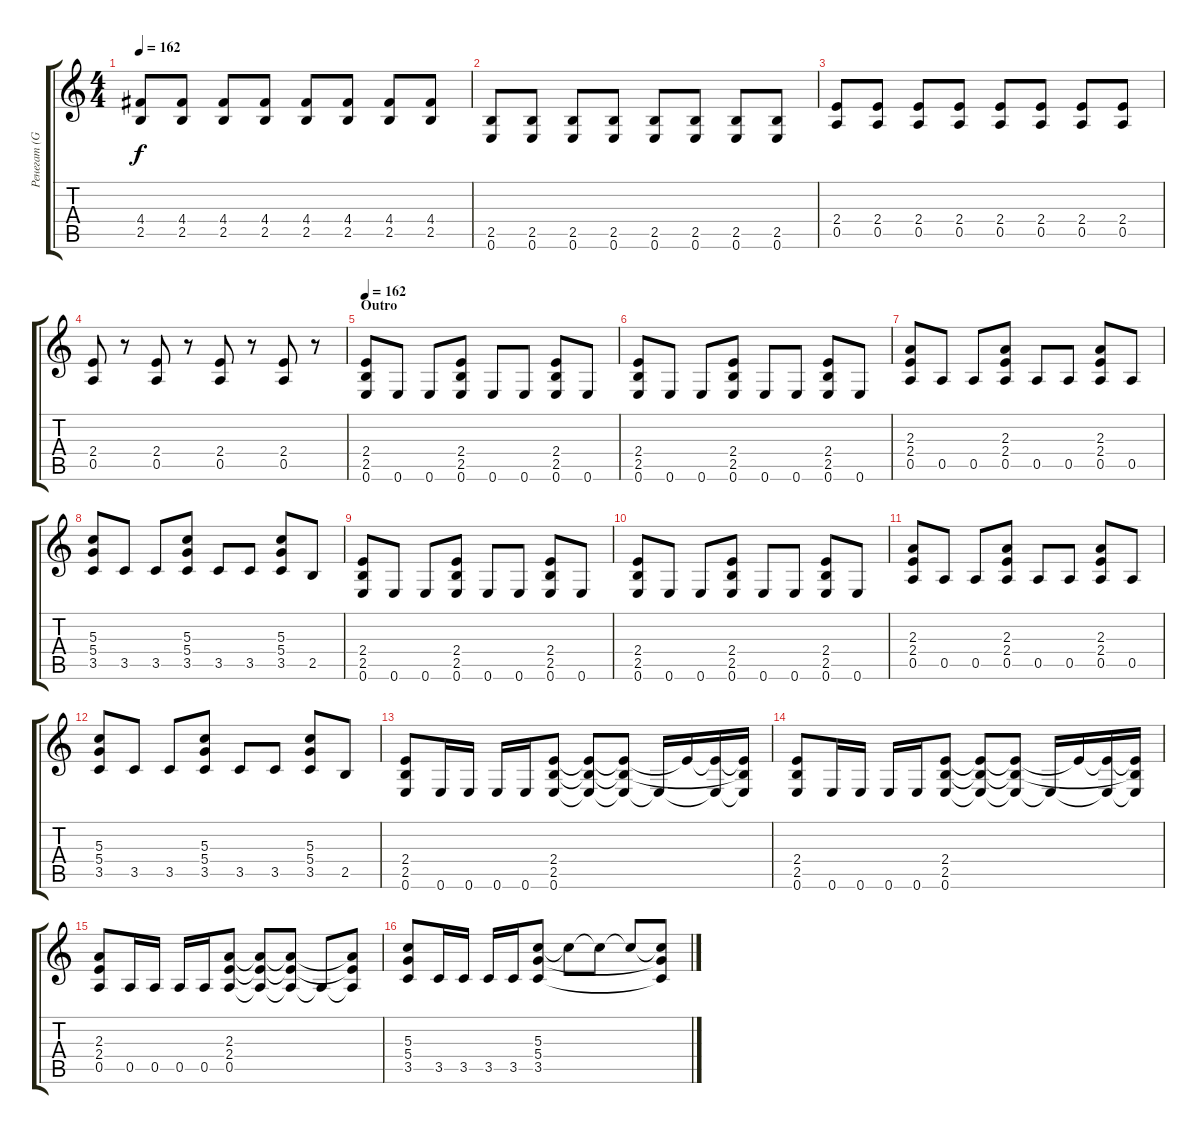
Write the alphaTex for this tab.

\track ("Ренегат (Guitar 1)" "Ренегат (G") {instrument distortionguitar}
\staff {score tabs}
\tuning (E4 B3 G3 D3 A2 E2) {hide}
\ts (4 4)
\tempo 162
\clef g2
\ks c
(4.4 2.5).8{dy f} (4.4 2.5).8 (4.4 2.5).8 (4.4 2.5).8 (4.4 2.5).8 (4.4 2.5).8 (4.4 2.5).8 (4.4 2.5).8 |
(2.5 0.6).8 (2.5 0.6).8 (2.5 0.6).8 (2.5 0.6).8 (2.5 0.6).8 (2.5 0.6).8 (2.5 0.6).8 (2.5 0.6).8 |
(2.4 0.5).8 (2.4 0.5).8 (2.4 0.5).8 (2.4 0.5).8 (2.4 0.5).8 (2.4 0.5).8 (2.4 0.5).8 (2.4 0.5).8 |
(2.4 0.5).8 r.8 (2.4 0.5).8 r.8 (2.4 0.5).8 r.8 (2.4 0.5).8 r.8 |
\section ("" "Outro")
\tempo 162
(2.4 2.5 0.6).8{volume 10} 0.6.8 0.6.8 (2.4 2.5 0.6).8 0.6.8 0.6.8 (2.4 2.5 0.6).8 0.6.8 |
(2.4 2.5 0.6).8 0.6.8 0.6.8 (2.4 2.5 0.6).8 0.6.8 0.6.8 (2.4 2.5 0.6).8 0.6.8 |
(2.3 2.4 0.5).8 0.5.8 0.5.8 (2.3 2.4 0.5).8 0.5.8 0.5.8 (2.3 2.4 0.5).8 0.5.8 |
(5.3 5.4 3.5).8 3.5.8 3.5.8 (5.3 5.4 3.5).8 3.5.8 3.5.8 (5.3 5.4 3.5).8 2.5.8 |
(2.4 2.5 0.6).8 0.6.8 0.6.8 (2.4 2.5 0.6).8 0.6.8 0.6.8 (2.4 2.5 0.6).8 0.6.8 |
(2.4 2.5 0.6).8 0.6.8 0.6.8 (2.4 2.5 0.6).8 0.6.8 0.6.8 (2.4 2.5 0.6).8 0.6.8 |
(2.3 2.4 0.5).8 0.5.8 0.5.8 (2.3 2.4 0.5).8 0.5.8 0.5.8 (2.3 2.4 0.5).8 0.5.8 |
(5.3 5.4 3.5).8 3.5.8 3.5.8 (5.3 5.4 3.5).8 3.5.8 3.5.8 (5.3 5.4 3.5).8 2.5.8 |
(2.4 2.5 0.6).8 0.6.16 0.6.16 0.6.16 0.6.16 (2.4 2.5 0.6).8 (2.4{t} 2.5{t} 0.6{t}).8 (2.4{t} 2.5{t} 0.6{t}).8 0.6{t}.16 2.4{t}.16 (2.4{t} 0.6{t}).16 (2.4{t} 2.5{t} 0.6{t}).16 |
(2.4 2.5 0.6).8 0.6.16 0.6.16 0.6.16 0.6.16 (2.4 2.5 0.6).8 (2.4{t} 2.5{t} 0.6{t}).8 (2.4{t} 2.5{t} 0.6{t}).8 0.6{t}.16 2.4{t}.16 (2.4{t} 0.6{t}).16 (2.4{t} 2.5{t} 0.6{t}).16 |
(2.3 2.4 0.5).8 0.5.16 0.5.16 0.5.16 0.5.16 (2.3 2.4 0.5).8 (2.3{t} 2.4{t} 0.5{t}).8 (2.3{t} 2.4{t} 0.5{t}).8 0.5{t}.8 (2.3{t} 2.4{t} 0.5{t}).8 |
(5.3 5.4 3.5).8 3.5.16 3.5.16 3.5.16 3.5.16 (5.3 5.4 3.5).8 5.3{t}.8 5.3{t}.8 5.3{t}.8 (5.3{t} 5.4{t} 3.5{t}).8
